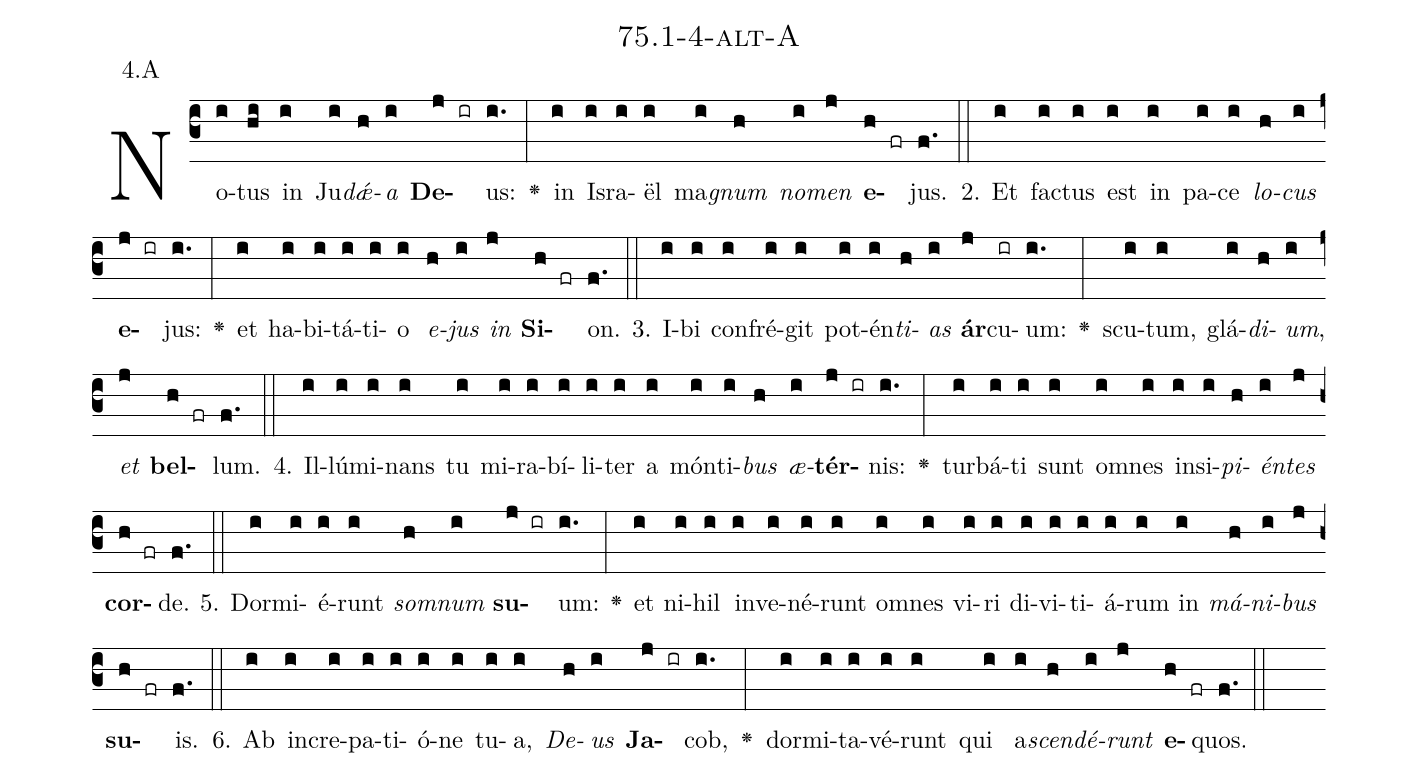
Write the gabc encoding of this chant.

name: 75.1-4-alt-A;
annotation: 4.A;
%%
(c3)No(i)tus(hi) in(i) Ju(i)<i>dǽ</i>(h)<i>a</i>(i) <b>De</b>(j ir)us:(i.) <v>\greheightstar</v>(:) in(i) Is(i)ra(i)ël(i) ma(i)<i>gnum</i>(h) <i>no</i>(i)<i>men</i>(j) <b>e</b>(h fr)jus.(f.) (::)
2. Et(i) fac(i)tus(i) est(i) in(i) pa(i)ce(i) <i>lo</i>(h)<i>cus</i>(i) <b>e</b>(j ir)jus:(i.) <v>\greheightstar</v>(:) et(i) ha(i)bi(i)tá(i)ti(i)o(i) <i>e</i>(h)<i>jus</i>(i) <i>in</i>(j) <b>Si</b>(h fr)on.(f.) (::)
3. I(i)bi(i) con(i)fré(i)git(i) pot(i)én(i)<i>ti</i>(h)<i>as</i>(i) <b>ár</b>(j)cu(ir)um:(i.) <v>\greheightstar</v>(:) scu(i)tum,(i) glá(i)<i>di</i>(h)<i>um</i>,(i) <i>et</i>(j) <b>bel</b>(h fr)lum.(f.) (::)
4. Il(i)lú(i)mi(i)nans(i) tu(i) mi(i)ra(i)bí(i)li(i)ter(i) a(i) món(i)ti(i)<i>bus</i>(h) <i>æ</i>(i)<b>tér</b>(j ir)nis:(i.) <v>\greheightstar</v>(:) tur(i)bá(i)ti(i) sunt(i) om(i)nes(i) in(i)si(i)<i>pi</i>(h)<i>én</i>(i)<i>tes</i>(j) <b>cor</b>(h fr)de.(f.) (::)
5. Dor(i)mi(i)é(i)runt(i) <i>som</i>(h)<i>num</i>(i) <b>su</b>(j ir)um:(i.) <v>\greheightstar</v>(:) et(i) ni(i)hil(i) in(i)ve(i)né(i)runt(i) om(i)nes(i) vi(i)ri(i) di(i)vi(i)ti(i)á(i)rum(i) in(i) <i>má</i>(h)<i>ni</i>(i)<i>bus</i>(j) <b>su</b>(h fr)is.(f.) (::)
6. Ab(i) in(i)cre(i)pa(i)ti(i)ó(i)ne(i) tu(i)a,(i) <i>De</i>(h)<i>us</i>(i) <b>Ja</b>(j ir)cob,(i.) <v>\greheightstar</v>(:) dor(i)mi(i)ta(i)vé(i)runt(i) qui(i) a(i)<i>scen</i>(h)<i>dé</i>(i)<i>runt</i>(j) <b>e</b>(h fr)quos.(f.) (::)
